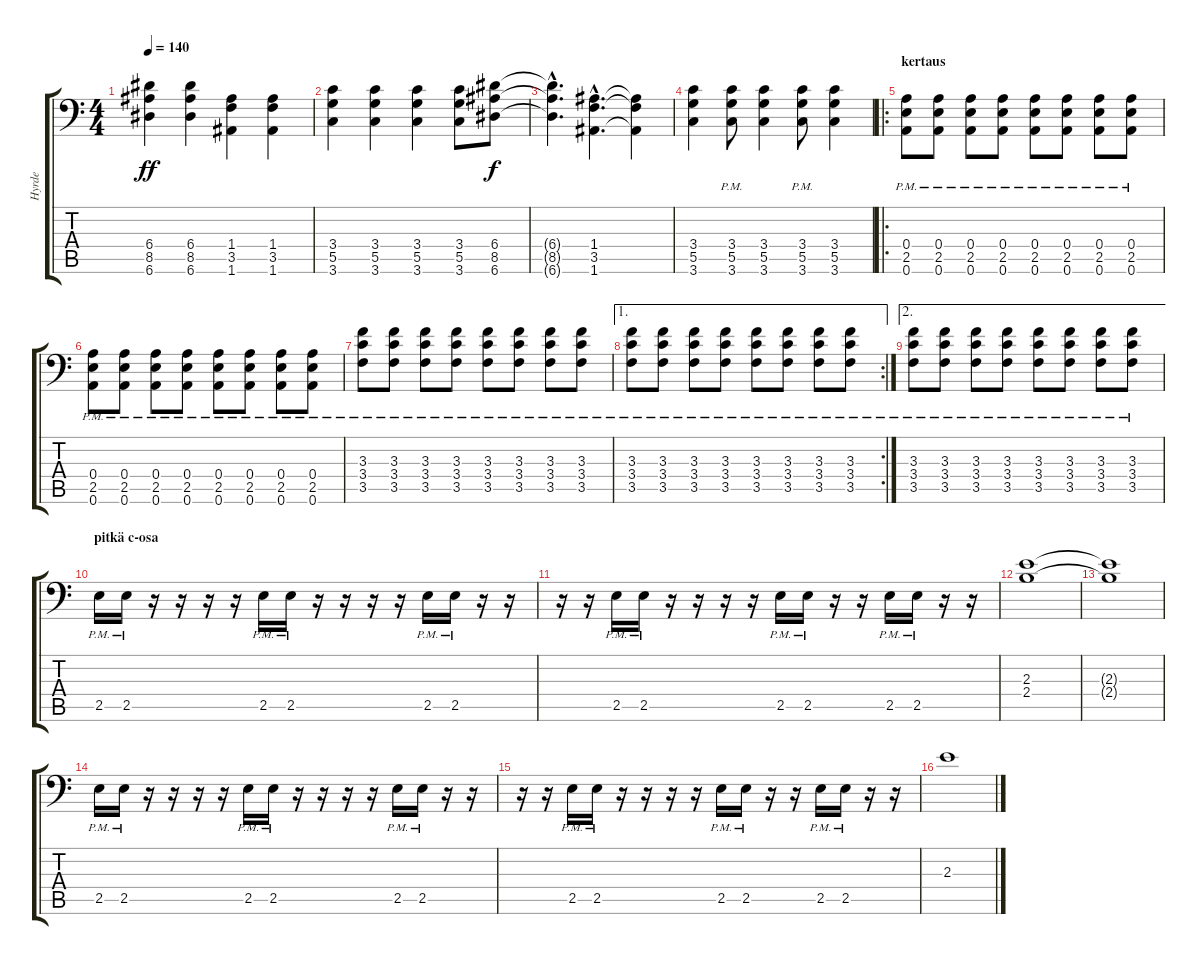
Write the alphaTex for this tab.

\track ("Hyrde" "Hyrde") {instrument distortionguitar}
\staff {score tabs}
\tuning (B3 G3 D3 A2 D2 A1) {hide}
\ts (4 4)
\tempo 140
\clef f4
\ks c
(6.4 8.5 6.6).4{dy ff} (6.4 8.5 6.6).4 (1.4 3.5 1.6).4 (1.4 3.5 1.6).4 |
(3.4 5.5 3.6).4 (3.4 5.5 3.6).4 (3.4 5.5 3.6).4 (3.4 5.5 3.6).8 (6.4 8.5 6.6).8{dy f} |
(6.4{hac t} 8.5{hac t} 6.6{hac t}).4{d} (1.4{hac} 3.5{hac} 1.6{hac}).4{d} (1.4{t} 3.5{t} 1.6{t}).4 |
(3.4 5.5 3.6).4 (3.4{pm} 5.5{pm} 3.6{pm}).8 (3.4 5.5 3.6).4 (3.4{pm} 5.5{pm} 3.6{pm}).8 (3.4 5.5 3.6).4 |
\ro
\section ("" "kertaus")
(0.4{pm} 2.5{pm} 0.6{pm}).8 (0.4{pm} 2.5{pm} 0.6{pm}).8 (0.4{pm} 2.5{pm} 0.6{pm}).8 (0.4{pm} 2.5{pm} 0.6{pm}).8 (0.4{pm} 2.5{pm} 0.6{pm}).8 (0.4{pm} 2.5{pm} 0.6{pm}).8 (0.4{pm} 2.5{pm} 0.6{pm}).8 (0.4{pm} 2.5{pm} 0.6{pm}).8 |
(0.4{pm} 2.5{pm} 0.6{pm}).8 (0.4{pm} 2.5{pm} 0.6{pm}).8 (0.4{pm} 2.5{pm} 0.6{pm}).8 (0.4{pm} 2.5{pm} 0.6{pm}).8 (0.4{pm} 2.5{pm} 0.6{pm}).8 (0.4{pm} 2.5{pm} 0.6{pm}).8 (0.4{pm} 2.5{pm} 0.6{pm}).8 (0.4{pm} 2.5{pm} 0.6{pm}).8 |
(3.3{pm} 3.4{pm} 3.5{pm}).8 (3.3{pm} 3.4{pm} 3.5{pm}).8 (3.3{pm} 3.4{pm} 3.5{pm}).8 (3.3{pm} 3.4{pm} 3.5{pm}).8 (3.3{pm} 3.4{pm} 3.5{pm}).8 (3.3{pm} 3.4{pm} 3.5{pm}).8 (3.3{pm} 3.4{pm} 3.5{pm}).8 (3.3{pm} 3.4{pm} 3.5{pm}).8 |
\ae 1
\rc 2
(3.3{pm} 3.4{pm} 3.5{pm}).8 (3.3{pm} 3.4{pm} 3.5{pm}).8 (3.3{pm} 3.4{pm} 3.5{pm}).8 (3.3{pm} 3.4{pm} 3.5{pm}).8 (3.3{pm} 3.4{pm} 3.5{pm}).8 (3.3{pm} 3.4{pm} 3.5{pm}).8 (3.3{pm} 3.4{pm} 3.5{pm}).8 (3.3{pm} 3.4{pm} 3.5{pm}).8 |
\ae 2
(3.3{pm} 3.4{pm} 3.5{pm}).8 (3.3{pm} 3.4{pm} 3.5{pm}).8 (3.3{pm} 3.4{pm} 3.5{pm}).8 (3.3{pm} 3.4{pm} 3.5{pm}).8 (3.3{pm} 3.4{pm} 3.5{pm}).8 (3.3{pm} 3.4{pm} 3.5{pm}).8 (3.3{pm} 3.4{pm} 3.5{pm}).8 (3.3{pm} 3.4{pm} 3.5{pm}).8 |
\section ("" "pitkä c-osa")
2.5{pm}.16 2.5{pm}.16 r.16 r.16 r.16 r.16 2.5{pm}.16 2.5{pm}.16 r.16 r.16 r.16 r.16 2.5{pm}.16 2.5{pm}.16 r.16 r.16 |
r.16 r.16 2.5{pm}.16 2.5{pm}.16 r.16 r.16 r.16 r.16 2.5{pm}.16 2.5{pm}.16 r.16 r.16 2.5{pm}.16 2.5{pm}.16 r.16 r.16 |
(2.3 2.4).1 |
(2.3{t} 2.4{t}).1 |
2.5{pm}.16 2.5{pm}.16 r.16 r.16 r.16 r.16 2.5{pm}.16 2.5{pm}.16 r.16 r.16 r.16 r.16 2.5{pm}.16 2.5{pm}.16 r.16 r.16 |
r.16 r.16 2.5{pm}.16 2.5{pm}.16 r.16 r.16 r.16 r.16 2.5{pm}.16 2.5{pm}.16 r.16 r.16 2.5{pm}.16 2.5{pm}.16 r.16 r.16 |
2.3.1
